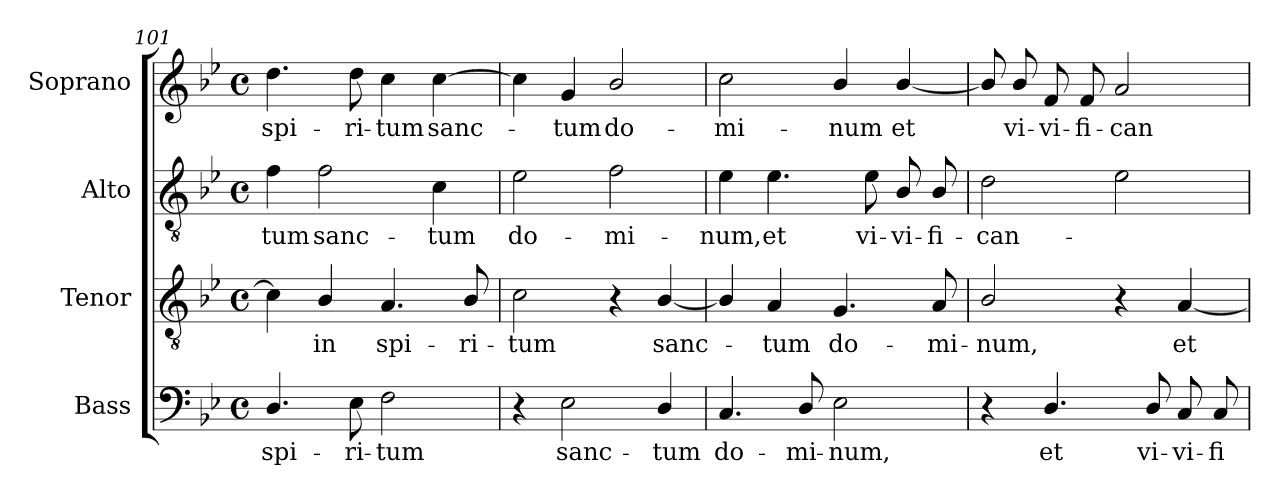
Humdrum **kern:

**kern	**text	**kern	**text	**kern	**text	**kern	**text
*part4	*part4	*part3	*part3	*part2	*part2	*part1	*part1
*staff4	*staff4	*staff3	*staff3	*staff2	*staff2	*staff1	*staff1
*I"Bass	*	*I"Tenor	*	*I"Alto	*	*I"Soprano	*
*I'B.	*	*I'T.	*	*I'A.	*	*I'S.	*
*clefF4	*	*clefGv2	*	*clefGv2	*	*clefG2	*
*	*	*ITrd7c12	*	*ITrd7c12	*	*	*
*k[b-e-]	*	*k[b-e-]	*	*k[b-e-]	*	*k[b-e-]	*
*B-:	*	*B-:	*	*B-:	*	*B-:	*
*M4/4	*	*M4/4	*	*M4/4	*	*M4/4	*
*met(c)	*	*met(c)	*	*met(c)	*	*met(c)	*
=101	=101	=101	=101	=101	=101	=101	=101
!	!LO:LY:b:color=#000000	!	!	!	!	!	!
!	!	!	!	!	!LO:LY:b:color=#000000	!	!
!	!	!	!	!	!	!	!LO:LY:b:color=#000000
4.Di/	spi-	4Ci\]	.	4Fi\	-tum	4.ddi\	spi-
!	!	!	!LO:LY:b:color=#000000	!	!	!	!
!	!	!	!	!	!LO:LY:b:color=#000000	!	!
.	.	4BB-i/	in	2Fi\	sanc-	.	.
!	!LO:LY:b:color=#000000	!	!	!	!	!	!
!	!	!	!	!	!	!	!LO:LY:b:color=#000000
8E-i\	-ri-	.	.	.	.	8ddi\	-ri-
!	!LO:LY:b:color=#000000	!	!	!	!	!	!
!	!	!	!LO:LY:b:color=#000000	!	!	!	!
!	!	!	!	!	!	!	!LO:LY:b:color=#000000
2Fi\	-tum	4.AAi/	spi-	.	.	4cci\	-tum
!	!	!	!	!	!LO:LY:b:color=#000000	!	!
!	!	!	!	!	!	!	!LO:LY:b:color=#000000
.	.	.	.	4Ci\	-tum	[4cci\	sanc-
!	!	!	!LO:LY:b:color=#000000	!	!	!	!
.	.	8BB-i/	-ri-	.	.	.	.
=102	=102	=102	=102	=102	=102	=102	=102
!	!	!	!LO:LY:b:color=#000000	!	!	!	!
!	!	!	!	!	!LO:LY:b:color=#000000	!	!
4r	.	2Ci\	-tum	2E-i\	do-	4cci\]	.
!	!LO:LY:b:color=#000000	!	!	!	!	!	!
!	!	!	!	!	!	!	!LO:LY:b:color=#000000
2E-i\	sanc-	.	.	.	.	4gi/	-tum
!	!	!	!	!	!LO:LY:b:color=#000000	!	!
!	!	!	!	!	!	!	!LO:LY:b:color=#000000
.	.	4r	.	2Fi\	-mi-	2b-i/	do-
!	!LO:LY:b:color=#000000	!	!	!	!	!	!
!	!	!	!LO:LY:b:color=#000000	!	!	!	!
4Di/	-tum	[4BB-i/	sanc-	.	.	.	.
=103	=103	=103	=103	=103	=103	=103	=103
!	!LO:LY:b:color=#000000	!	!	!	!	!	!
!	!	!	!	!	!LO:LY:b:color=#000000	!	!
!	!	!	!	!	!	!	!LO:LY:b:color=#000000
4.Ci/	do-	4BB-i/]	.	4E-i\	-num,	2cci\	-mi-
!	!	!	!LO:LY:b:color=#000000	!	!	!	!
!	!	!	!	!	!LO:LY:b:color=#000000	!	!
.	.	4AAi/	-tum	4.E-i\	et	.	.
!	!LO:LY:b:color=#000000	!	!	!	!	!	!
8Di/	-mi-	.	.	.	.	.	.
!	!LO:LY:b:color=#000000	!	!	!	!	!	!
!	!	!	!LO:LY:b:color=#000000	!	!	!	!
!	!	!	!	!	!	!	!LO:LY:b:color=#000000
2E-i\	-num,	4.GGi/	do-	.	.	4b-i/	-num
!	!	!	!	!	!LO:LY:b:color=#000000	!	!
.	.	.	.	8E-i\	vi-	.	.
!	!	!	!	!	!LO:LY:b:color=#000000	!	!
!	!	!	!	!	!	!	!LO:LY:b:color=#000000
.	.	.	.	8BB-i/	-vi-	[4b-i/	et
!	!	!	!LO:LY:b:color=#000000	!	!	!	!
!	!	!	!	!	!LO:LY:b:color=#000000	!	!
.	.	8AAi/	-mi-	8BB-i/	-fi-	.	.
=104	=104	=104	=104	=104	=104	=104	=104
!	!	!	!LO:LY:b:color=#000000	!	!	!	!
!	!	!	!	!	!LO:LY:b:color=#000000	!	!
4r	.	2BB-i/	-num,	2Di\	-can-	8b-i/]	.
!	!	!	!	!	!	!	!LO:LY:b:color=#000000
.	.	.	.	.	.	8b-i/	vi-
!	!LO:LY:b:color=#000000	!	!	!	!	!	!
!	!	!	!	!	!	!	!LO:LY:b:color=#000000
4.Di/	et	.	.	.	.	8fi/	-vi-
!	!	!	!	!	!	!	!LO:LY:b:color=#000000
.	.	.	.	.	.	8fi/	-fi-
!	!	!	!	!	!	!	!LO:LY:b:color=#000000
.	.	4r	.	2E-i\	.	2ai/	-can-
!	!LO:LY:b:color=#000000	!	!	!	!	!	!
8Di/	vi-	.	.	.	.	.	.
!	!LO:LY:b:color=#000000	!	!	!	!	!	!
!	!	!	!LO:LY:b:color=#000000	!	!	!	!
8Ci/	-vi-	[4AAi/	et	.	.	.	.
!	!LO:LY:b:color=#000000	!	!	!	!	!	!
8Ci/	-fi-	.	.	.	.	.	.
=	=	=	=	=	=	=	=
*-	*-	*-	*-	*-	*-	*-	*-
